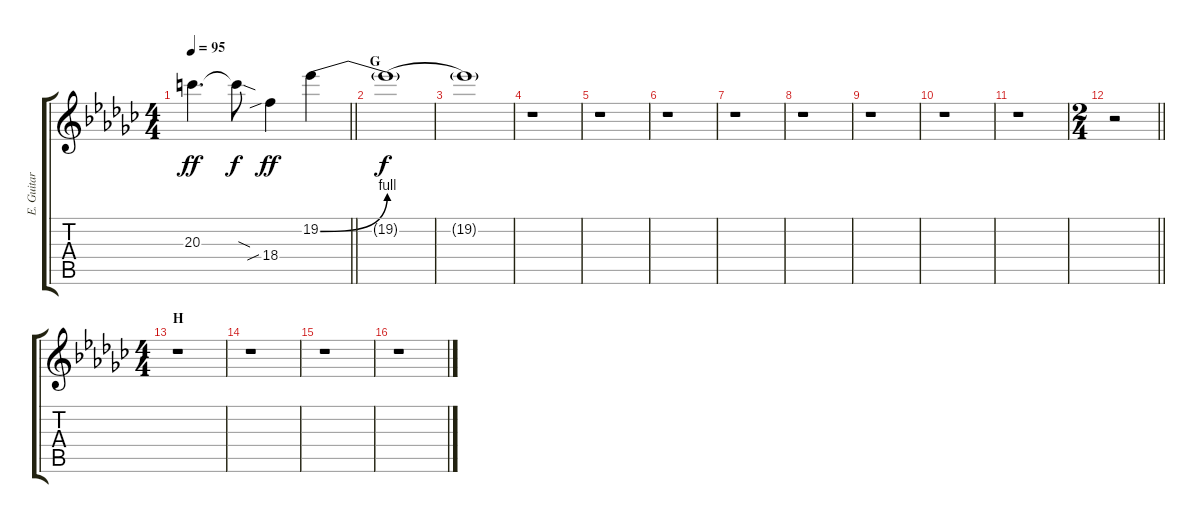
\track ("E. Guitar IV" "E. Guitar ") {instrument overdrivenguitar}
\staff {score tabs}
\tuning (Db4 Ab3 E3 B2 Gb2 B1) {hide}
\ts (4 4)
\tempo 95
\clef g2
\barLineRight lightlight
\ks gb
20.3.4{d dy ff} 20.3{sod t}.8{dy f} 18.4{sib}.4{dy ff} 19.2{be (bend 0 0 60 4)}.4 |
\section ("" "G")
19.2{be (hold 0 0 60 0) t}.1{dy f} |
19.2{t}.1 |
r.1 |
r.1 |
r.1 |
r.1 |
r.1 |
r.1 |
r.1 |
r.1 |
\ts (2 4)
\barLineRight lightlight
r.2 |
\ts (4 4)
\section ("" "H")
r.1 |
r.1 |
r.1 |
r.1
